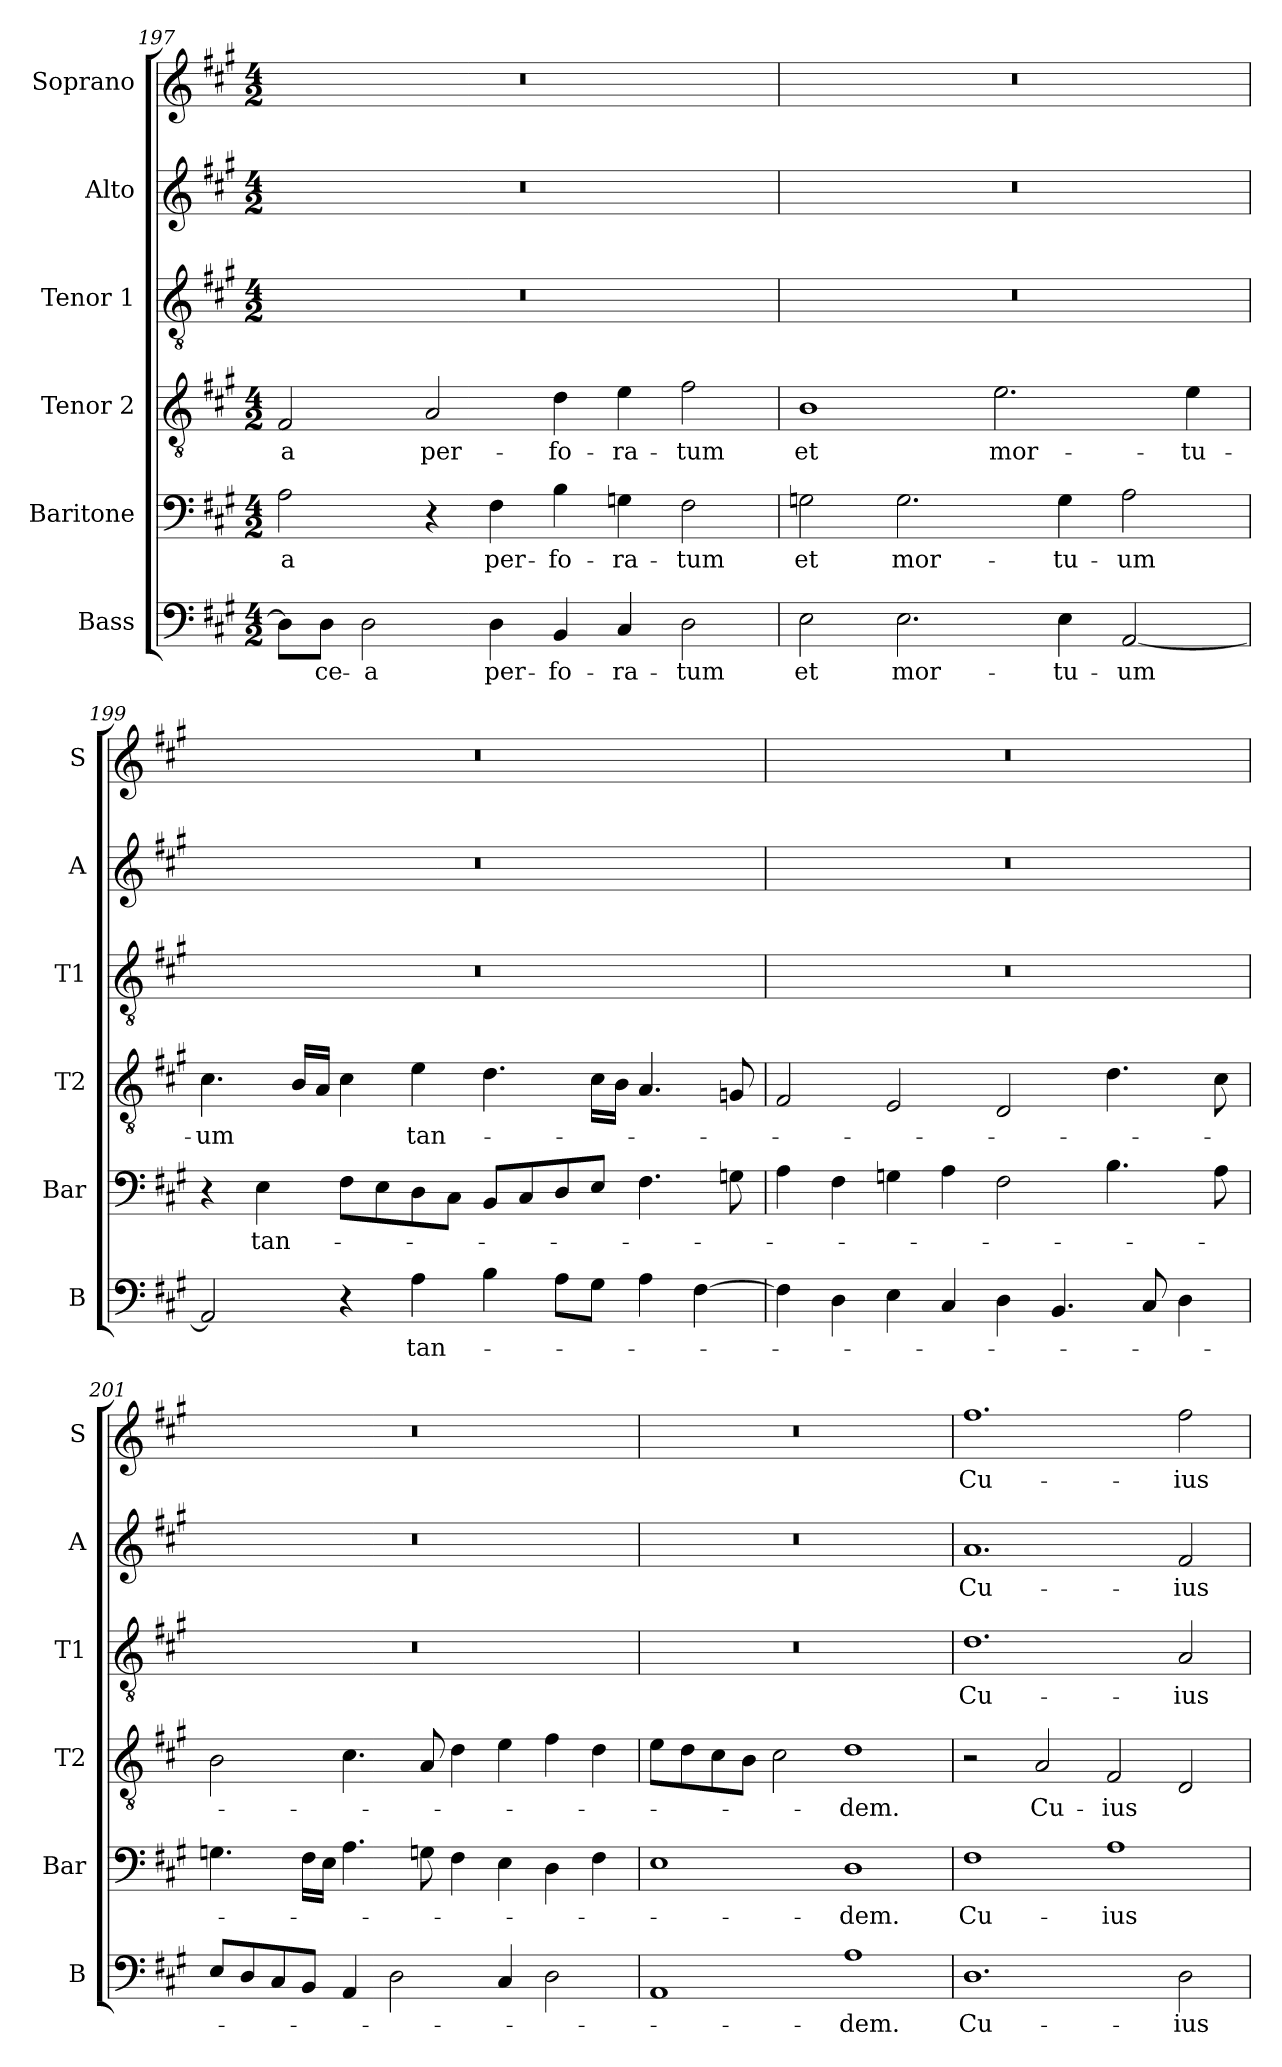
**kern	**text	**kern	**text	**kern	**text	**kern	**text	**kern	**text	**kern	**text
*part6	*part6	*part5	*part5	*part4	*part4	*part3	*part3	*part2	*part2	*part1	*part1
*staff6	*staff6	*staff5	*staff5	*staff4	*staff4	*staff3	*staff3	*staff2	*staff2	*staff1	*staff1
*I"Bass	*	*I"Baritone	*	*I"Tenor 2	*	*I"Tenor 1	*	*I"Alto	*	*I"Soprano	*
*I'B	*	*I'Bar	*	*I'T2	*	*I'T1	*	*I'A	*	*I'S	*
*clefF4	*	*clefF4	*	*clefGv2	*	*clefGv2	*	*clefG2	*	*clefG2	*
*k[f#c#g#]	*	*k[f#c#g#]	*	*k[f#c#g#]	*	*k[f#c#g#]	*	*k[f#c#g#]	*	*k[f#c#g#]	*
*M4/2	*	*M4/2	*	*M4/2	*	*M4/2	*	*M4/2	*	*M4/2	*
=197	=197	=197	=197	=197	=197	=197	=197	=197	=197	=197	=197
8D\L]	.	2A\	-a	2F#/	-a	0r	.	0r	.	0r	.
8D\J	-ce-	.	.	.	.	.	.	.	.	.	.
2D\	-a	.	.	.	.	.	.	.	.	.	.
.	.	4r	.	2A/	per-	.	.	.	.	.	.
4D\	per-	4F#\	per-	.	.	.	.	.	.	.	.
4BB/	-fo-	4B\	-fo-	4d\	-fo-	.	.	.	.	.	.
4C#/	-ra-	4Gn\	-ra-	4e\	-ra-	.	.	.	.	.	.
2D\	-tum	2F#\	-tum	2f#\	-tum	.	.	.	.	.	.
=198	=198	=198	=198	=198	=198	=198	=198	=198	=198	=198	=198
2E\	et	2Gn\	et	1B	et	0r	.	0r	.	0r	.
2.E\	mor-	2.G\	mor-	.	.	.	.	.	.	.	.
.	.	.	.	2.e\	mor-	.	.	.	.	.	.
4E\	-tu-	4G\	-tu-	.	.	.	.	.	.	.	.
[2AA/	-um	2A\	-um	.	.	.	.	.	.	.	.
.	.	.	.	4e\	-tu-	.	.	.	.	.	.
=199	=199	=199	=199	=199	=199	=199	=199	=199	=199	=199	=199
2AA/]	.	4r	.	4.c#\	-um	0r	.	0r	.	0r	.
.	.	4E\	tan-	.	.	.	.	.	.	.	.
.	.	.	.	16B/LL	.	.	.	.	.	.	.
.	.	.	.	16A/JJ	.	.	.	.	.	.	.
4r	.	8F#\L	.	4c#\	.	.	.	.	.	.	.
.	.	8E\	.	.	.	.	.	.	.	.	.
4A\	tan-	8D\	.	4e\	tan-	.	.	.	.	.	.
.	.	8C#\J	.	.	.	.	.	.	.	.	.
4B\	.	8BB/L	.	4.d\	.	.	.	.	.	.	.
.	.	8C#/	.	.	.	.	.	.	.	.	.
8A\L	.	8D/	.	.	.	.	.	.	.	.	.
8G#\J	.	8E/J	.	16c#\LL	.	.	.	.	.	.	.
.	.	.	.	16B\JJ	.	.	.	.	.	.	.
4A\	.	4.F#\	.	4.A/	.	.	.	.	.	.	.
[4F#\	.	.	.	.	.	.	.	.	.	.	.
.	.	8Gni\	.	8Gn/	.	.	.	.	.	.	.
=200	=200	=200	=200	=200	=200	=200	=200	=200	=200	=200	=200
4F#\]	.	4A\	.	2F#/	.	0r	.	0r	.	0r	.
4D\	.	4F#\	.	.	.	.	.	.	.	.	.
4E\	.	4Gni\	.	2E/	.	.	.	.	.	.	.
4C#/	.	4A\	.	.	.	.	.	.	.	.	.
4D\	.	2F#\	.	2D/	.	.	.	.	.	.	.
4.BB/	.	.	.	.	.	.	.	.	.	.	.
.	.	4.B\	.	4.d\	.	.	.	.	.	.	.
8C#/	.	.	.	.	.	.	.	.	.	.	.
4D\	.	.	.	.	.	.	.	.	.	.	.
.	.	8A\	.	8c#\	.	.	.	.	.	.	.
=201	=201	=201	=201	=201	=201	=201	=201	=201	=201	=201	=201
8E/L	.	4.Gni\	.	2B\	.	0r	.	0r	.	0r	.
8D/	.	.	.	.	.	.	.	.	.	.	.
8C#/	.	.	.	.	.	.	.	.	.	.	.
8BB/J	.	16F#\LL	.	.	.	.	.	.	.	.	.
.	.	16E\JJ	.	.	.	.	.	.	.	.	.
4AA/	.	4.A\	.	4.c#\	.	.	.	.	.	.	.
2D\	.	.	.	.	.	.	.	.	.	.	.
.	.	8Gni\	.	8A/	.	.	.	.	.	.	.
.	.	4F#\	.	4d\	.	.	.	.	.	.	.
4C#/	.	4E\	.	4e\	.	.	.	.	.	.	.
2D\	.	4D\	.	4f#\	.	.	.	.	.	.	.
.	.	4F#\	.	4d\	.	.	.	.	.	.	.
=202	=202	=202	=202	=202	=202	=202	=202	=202	=202	=202	=202
1AA	.	1E	.	8e\L	.	0r	.	0r	.	0r	.
.	.	.	.	8d\	.	.	.	.	.	.	.
.	.	.	.	8c#\	.	.	.	.	.	.	.
.	.	.	.	8B\J	.	.	.	.	.	.	.
.	.	.	.	2c#\	.	.	.	.	.	.	.
1A	-dem.	1D	-dem.	1d	-dem.	.	.	.	.	.	.
=203	=203	=203	=203	=203	=203	=203	=203	=203	=203	=203	=203
1.D	Cu-	1F#	Cu-	2r	.	1.d	Cu-	1.a	Cu-	1.ff#	Cu-
.	.	.	.	2A/	Cu-	.	.	.	.	.	.
.	.	1A	-ius	2F#/	-ius	.	.	.	.	.	.
2D\	-ius	.	.	2D/	.	2A/	-ius	2f#/	-ius	2ff#\	-ius
=	=	=	=	=	=	=	=	=	=	=	=
*-	*-	*-	*-	*-	*-	*-	*-	*-	*-	*-	*-
